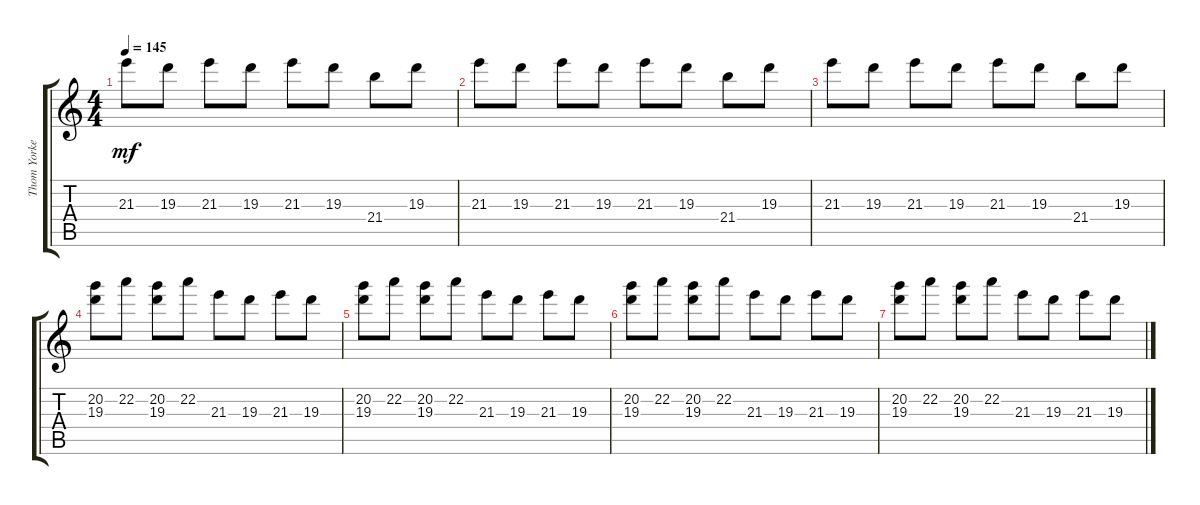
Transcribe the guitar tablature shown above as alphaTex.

\track ("Thom Yorke" "Thom Yorke") {instrument electricguitarclean}
\staff {score tabs}
\tuning (E4 B3 G3 D3 A2 E2) {hide}
\ts (4 4)
\tempo 145
\clef g2
\ks c
21.3.8{dy mf} 19.3.8 21.3.8 19.3.8 21.3.8 19.3.8 21.4.8 19.3.8 |
21.3.8 19.3.8 21.3.8 19.3.8 21.3.8 19.3.8 21.4.8 19.3.8 |
21.3.8 19.3.8 21.3.8 19.3.8 21.3.8 19.3.8 21.4.8 19.3.8 |
(20.2 19.3).8 22.2.8 (20.2 19.3).8 22.2.8 21.3.8 19.3.8 21.3.8 19.3.8 |
(20.2 19.3).8 22.2.8 (20.2 19.3).8 22.2.8 21.3.8 19.3.8 21.3.8 19.3.8 |
(20.2 19.3).8 22.2.8 (20.2 19.3).8 22.2.8 21.3.8 19.3.8 21.3.8 19.3.8 |
(20.2 19.3).8 22.2.8 (20.2 19.3).8 22.2.8 21.3.8 19.3.8 21.3.8 19.3.8
